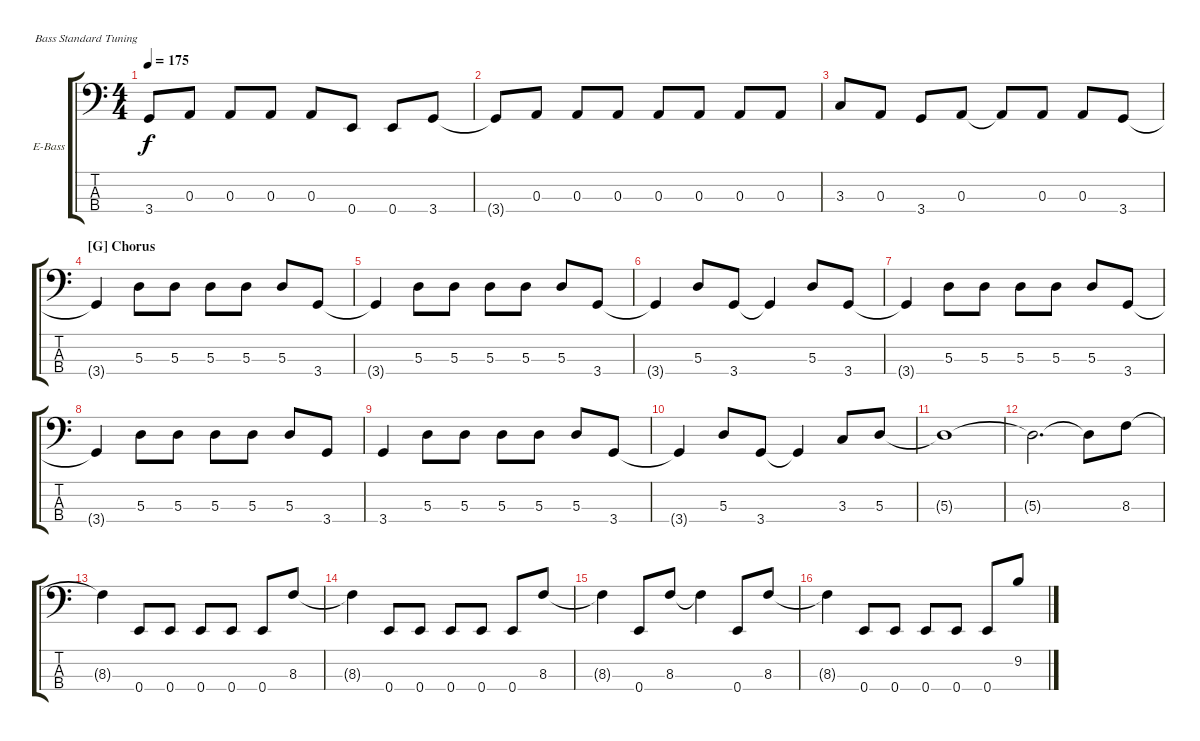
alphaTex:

\defaultSystemsLayout 4
\bracketExtendMode groupsimilarinstruments
\firstSystemTrackNameOrientation horizontal
\otherSystemsTrackNameOrientation horizontal
\track ("Bass" "E-Bass") {instrument electricbassfinger}
\staff {score tabs}
\tuning (G2 D2 A1 E1)
\ts (4 4)
\tempo 175
\clef f4
\scale
1.03909
\ks c
3.4{t}.8{dy f} 0.3.8 0.3.8 0.3.8 0.3.8 0.4.8 0.4.8 3.4.8 |
\scale
0.960908 3.4{t}.8 0.3.8 0.3.8 0.3.8 0.3.8 0.3.8 0.3.8 0.3.8 |
\scale
1.03909 3.3.8 0.3.8 3.4.8 0.3.8 0.3{t}.8 0.3.8 0.3.8 3.4.8 |
\section ("G" "Chorus")
\scale
0.960908 3.4{t}.4 5.3.8 5.3.8 5.3.8 5.3.8 5.3.8 3.4.8 |
\scale
1.03909 3.4{t}.4 5.3.8 5.3.8 5.3.8 5.3.8 5.3.8 3.4.8 |
\scale
0.960908 3.4{t}.4 5.3.8 3.4.8 3.4{t}.4 5.3.8 3.4.8 |
\scale
1.06936 3.4{t}.4 5.3.8 5.3.8 5.3.8 5.3.8 5.3.8 3.4.8 |
\scale
0.930643 3.4{t}.4 5.3.8 5.3.8 5.3.8 5.3.8 5.3.8 3.4.8 |
\scale
1.03909 3.4.4 5.3.8 5.3.8 5.3.8 5.3.8 5.3.8 3.4.8 |
\scale
0.960908 3.4{t}.4 5.3.8 3.4.8 3.4{t}.4 3.3.8 5.3.8 |
\scale
1.06936 5.3{t}.1 |
\scale
0.930643 5.3{t}.2{d} 5.3{t}.8 8.3.8 |
\scale
1.03909 8.3{t}.4 0.4.8 0.4.8 0.4.8 0.4.8 0.4.8 8.3.8 |
\scale
0.960908 8.3{t}.4 0.4.8 0.4.8 0.4.8 0.4.8 0.4.8 8.3.8 |
\scale
1.03909 8.3{t}.4 0.4.8 8.3.8 8.3{t}.4 0.4.8 8.3.8 |
\scale
0.960908 8.3{t}.4 0.4.8 0.4.8 0.4.8 0.4.8 0.4.8 9.2.8
